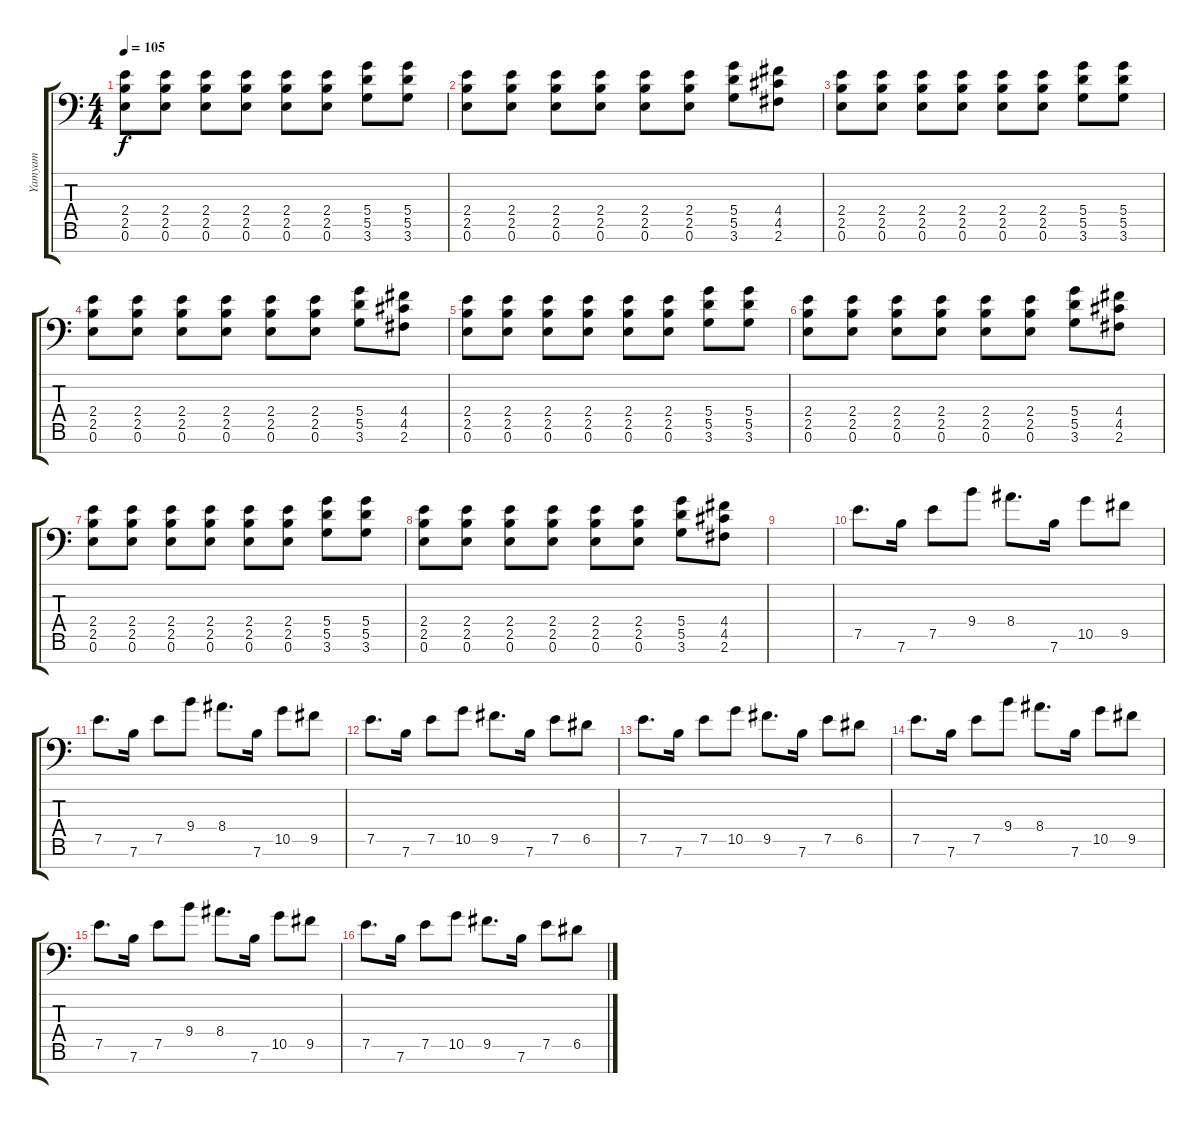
\track ("Yamyam" "Yamyam") {instrument distortionguitar}
\staff {score tabs}
\tuning (E4 B3 G3 D3 A2 E2 A1) {hide}
\ts (4 4)
\tempo 105
\clef f4
\ks c
(2.4 2.5 0.6).8{dy f} (2.4 2.5 0.6).8 (2.4 2.5 0.6).8 (2.4 2.5 0.6).8 (2.4 2.5 0.6).8 (2.4 2.5 0.6).8 (5.4 5.5 3.6).8 (5.4 5.5 3.6).8 |
(2.4 2.5 0.6).8 (2.4 2.5 0.6).8 (2.4 2.5 0.6).8 (2.4 2.5 0.6).8 (2.4 2.5 0.6).8 (2.4 2.5 0.6).8 (5.4 5.5 3.6).8 (4.4 4.5 2.6).8 |
(2.4 2.5 0.6).8 (2.4 2.5 0.6).8 (2.4 2.5 0.6).8 (2.4 2.5 0.6).8 (2.4 2.5 0.6).8 (2.4 2.5 0.6).8 (5.4 5.5 3.6).8 (5.4 5.5 3.6).8 |
(2.4 2.5 0.6).8 (2.4 2.5 0.6).8 (2.4 2.5 0.6).8 (2.4 2.5 0.6).8 (2.4 2.5 0.6).8 (2.4 2.5 0.6).8 (5.4 5.5 3.6).8 (4.4 4.5 2.6).8 |
(2.4 2.5 0.6).8 (2.4 2.5 0.6).8 (2.4 2.5 0.6).8 (2.4 2.5 0.6).8 (2.4 2.5 0.6).8 (2.4 2.5 0.6).8 (5.4 5.5 3.6).8 (5.4 5.5 3.6).8 |
(2.4 2.5 0.6).8 (2.4 2.5 0.6).8 (2.4 2.5 0.6).8 (2.4 2.5 0.6).8 (2.4 2.5 0.6).8 (2.4 2.5 0.6).8 (5.4 5.5 3.6).8 (4.4 4.5 2.6).8 |
(2.4 2.5 0.6).8 (2.4 2.5 0.6).8 (2.4 2.5 0.6).8 (2.4 2.5 0.6).8 (2.4 2.5 0.6).8 (2.4 2.5 0.6).8 (5.4 5.5 3.6).8 (5.4 5.5 3.6).8 |
(2.4 2.5 0.6).8 (2.4 2.5 0.6).8 (2.4 2.5 0.6).8 (2.4 2.5 0.6).8 (2.4 2.5 0.6).8 (2.4 2.5 0.6).8 (5.4 5.5 3.6).8 (4.4 4.5 2.6).8 |
|
7.5.8{d} 7.6.16 7.5.8 9.4.8 8.4.8{d} 7.6.16 10.5.8 9.5.8 |
7.5.8{d} 7.6.16 7.5.8 9.4.8 8.4.8{d} 7.6.16 10.5.8 9.5.8 |
7.5.8{d} 7.6.16 7.5.8 10.5.8 9.5.8{d} 7.6.16 7.5.8 6.5.8 |
7.5.8{d} 7.6.16 7.5.8 10.5.8 9.5.8{d} 7.6.16 7.5.8 6.5.8 |
7.5.8{d} 7.6.16 7.5.8 9.4.8 8.4.8{d} 7.6.16 10.5.8 9.5.8 |
7.5.8{d} 7.6.16 7.5.8 9.4.8 8.4.8{d} 7.6.16 10.5.8 9.5.8 |
7.5.8{d} 7.6.16 7.5.8 10.5.8 9.5.8{d} 7.6.16 7.5.8 6.5.8
